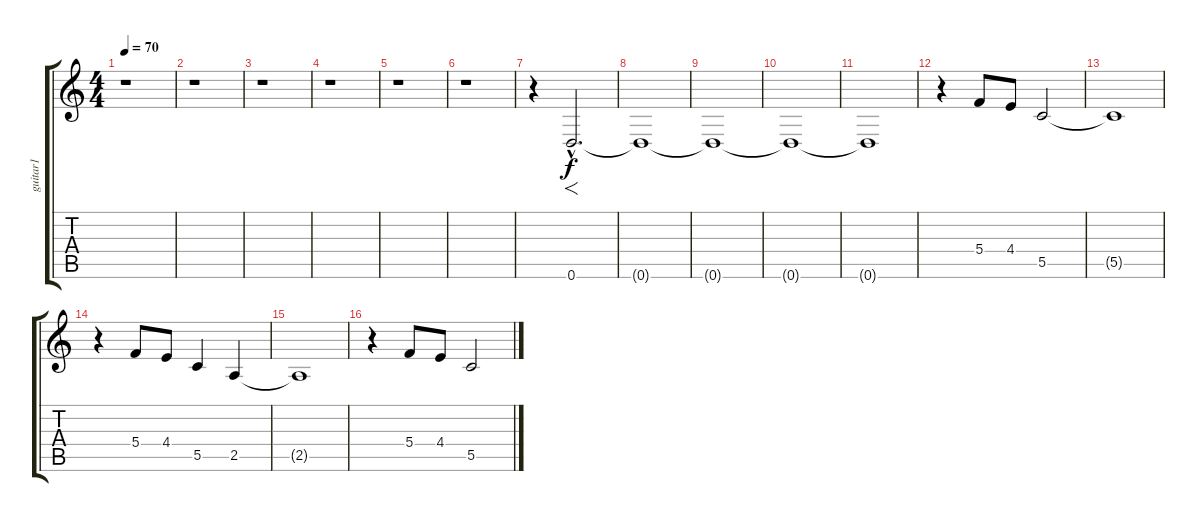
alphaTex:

\track ("guitar1" "guitar1") {instrument distortionguitar}
\staff {score tabs}
\tuning (D4 A3 F3 C3 G2 D2) {hide}
\ts (4 4)
\tempo 70
\clef g2
\ks c
r.1{dy f} |
r.1 |
r.1 |
r.1 |
r.1 |
r.1 |
r.4 0.6{hac}.2{f d} |
0.6{t}.1 |
0.6{t}.1 |
0.6{t}.1{volume 0} |
0.6{t}.1 |
r.4{volume 8} 5.4.8 4.4.8 5.5.2 |
5.5{t}.1{volume 4} |
r.4{volume 8} 5.4.8 4.4.8 5.5.4 2.5.4 |
2.5{t}.1{volume 4} |
r.4{volume 8} 5.4.8 4.4.8 5.5.2
